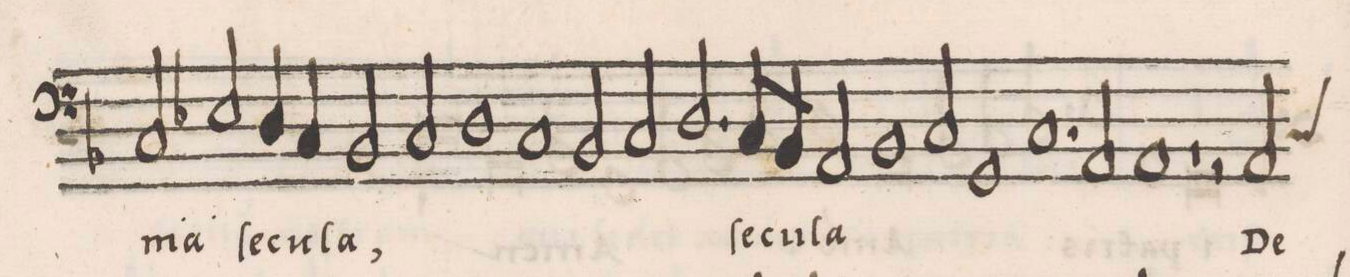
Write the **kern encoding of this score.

**kern	**text
*I"BASSVS	*
*clefF4	*
*k[b-]	*
*M2/1	*
2C/	-ni-
2E-X/	-a
4D/	ſe-
4C/	.
=28-	=28-
2BB-/	-cu-
2C/	-la,
1D	.
=29-	=29-
1C	.
2BB-/	.
2C/	.
=30-	=30-
2.D/	ſe-
8C/L	-cu-
8BB-/J	.
2AA/	-la
1BB-/	.
=31-	=31-
2C/	.
1GG	.
=32-	=32-
1.C	.
2AA/	.
=33-	=33-
1AA	.
1r	.
=34-	=34-
2r	.
*custos:C	*
2AA/	De-
*-	*-
